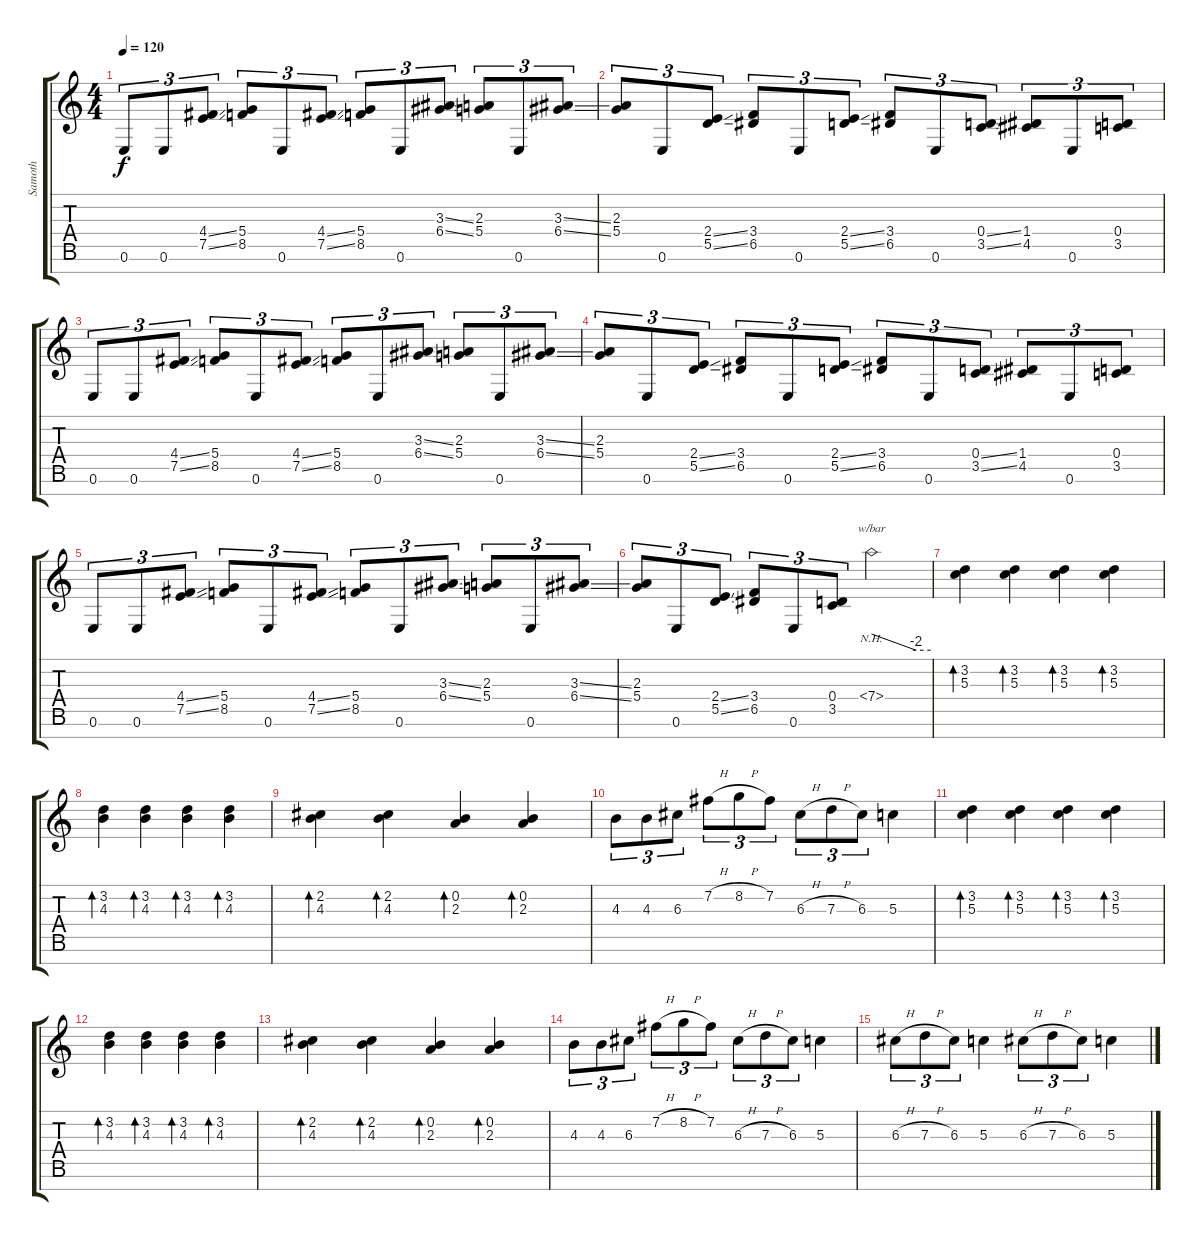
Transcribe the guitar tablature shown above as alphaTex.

\track ("Samoth" "Samoth") {instrument distortionguitar}
\staff {score tabs}
\tuning (E4 B3 G3 D3 A2 E2 B1) {hide}
\ts (4 4)
\tempo 120
\clef g2
\ks c
0.6.8{tu (3 2) dy f} 0.6.8{tu (3 2)} (4.4{ss} 7.5{ss}).8{tu (3 2)} (5.4 8.5).8{tu (3 2)} 0.6.8{tu (3 2)} (4.4{ss} 7.5{ss}).8{tu (3 2)} (5.4 8.5).8{tu (3 2)} 0.6.8{tu (3 2)} (3.3{ss} 6.4{ss}).8{tu (3 2)} (2.3 5.4).8{tu (3 2)} 0.6.8{tu (3 2)} (3.3{ss} 6.4{ss}).8{tu (3 2)} |
(2.3 5.4).8{tu (3 2)} 0.6.8{tu (3 2)} (2.4{ss} 5.5{ss}).8{tu (3 2)} (3.4 6.5).8{tu (3 2)} 0.6.8{tu (3 2)} (2.4{ss} 5.5{ss}).8{tu (3 2)} (3.4 6.5).8{tu (3 2)} 0.6.8{tu (3 2)} (0.4{ss} 3.5{ss}).8{tu (3 2)} (1.4 4.5).8{tu (3 2)} 0.6.8{tu (3 2)} (0.4 3.5).8{tu (3 2)} |
0.6.8{tu (3 2)} 0.6.8{tu (3 2)} (4.4{ss} 7.5{ss}).8{tu (3 2)} (5.4 8.5).8{tu (3 2)} 0.6.8{tu (3 2)} (4.4{ss} 7.5{ss}).8{tu (3 2)} (5.4 8.5).8{tu (3 2)} 0.6.8{tu (3 2)} (3.3{ss} 6.4{ss}).8{tu (3 2)} (2.3 5.4).8{tu (3 2)} 0.6.8{tu (3 2)} (3.3{ss} 6.4{ss}).8{tu (3 2)} |
(2.3 5.4).8{tu (3 2)} 0.6.8{tu (3 2)} (2.4{ss} 5.5{ss}).8{tu (3 2)} (3.4 6.5).8{tu (3 2)} 0.6.8{tu (3 2)} (2.4{ss} 5.5{ss}).8{tu (3 2)} (3.4 6.5).8{tu (3 2)} 0.6.8{tu (3 2)} (0.4{ss} 3.5{ss}).8{tu (3 2)} (1.4 4.5).8{tu (3 2)} 0.6.8{tu (3 2)} (0.4 3.5).8{tu (3 2)} |
0.6.8{tu (3 2)} 0.6.8{tu (3 2)} (4.4{ss} 7.5{ss}).8{tu (3 2)} (5.4 8.5).8{tu (3 2)} 0.6.8{tu (3 2)} (4.4{ss} 7.5{ss}).8{tu (3 2)} (5.4 8.5).8{tu (3 2)} 0.6.8{tu (3 2)} (3.3{ss} 6.4{ss}).8{tu (3 2)} (2.3 5.4).8{tu (3 2)} 0.6.8{tu (3 2)} (3.3{ss} 6.4{ss}).8{tu (3 2)} |
(2.3 5.4).8{tu (3 2)} 0.6.8{tu (3 2)} (2.4{ss} 5.5{ss}).8{tu (3 2)} (3.4 6.5).8{tu (3 2)} 0.6.8{tu (3 2)} (0.4 3.5).8{tu (3 2)} 7.4{nh}.2{tbe (custom default 0 0 45 -8 60 -8)} |
(3.2 5.3).4{bd 480} (3.2 5.3).4{bd 480} (3.2 5.3).4{bd 480} (3.2 5.3).4{bd 480} |
(3.2 4.3).4{bd 480} (3.2 4.3).4{bd 480} (3.2 4.3).4{bd 480} (3.2 4.3).4{bd 480} |
(2.2 4.3).4{bd 480} (2.2 4.3).4{bd 480} (0.2 2.3).4{bd 480} (0.2 2.3).4{bd 480} |
4.3.8{tu (3 2)} 4.3.8{tu (3 2)} 6.3.8{tu (3 2)} 7.2{h}.8{tu (3 2)} 8.2{h}.8{tu (3 2)} 7.2.8{tu (3 2)} 6.3{h}.8{tu (3 2)} 7.3{h}.8{tu (3 2)} 6.3.8{tu (3 2)} 5.3.4 |
(3.2 5.3).4{bd 480} (3.2 5.3).4{bd 480} (3.2 5.3).4{bd 480} (3.2 5.3).4{bd 480} |
(3.2 4.3).4{bd 480} (3.2 4.3).4{bd 480} (3.2 4.3).4{bd 480} (3.2 4.3).4{bd 480} |
(2.2 4.3).4{bd 480} (2.2 4.3).4{bd 480} (0.2 2.3).4{bd 480} (0.2 2.3).4{bd 480} |
4.3.8{tu (3 2)} 4.3.8{tu (3 2)} 6.3.8{tu (3 2)} 7.2{h}.8{tu (3 2)} 8.2{h}.8{tu (3 2)} 7.2.8{tu (3 2)} 6.3{h}.8{tu (3 2)} 7.3{h}.8{tu (3 2)} 6.3.8{tu (3 2)} 5.3.4 |
6.3{h}.8{tu (3 2)} 7.3{h}.8{tu (3 2)} 6.3.8{tu (3 2)} 5.3.4 6.3{h}.8{tu (3 2)} 7.3{h}.8{tu (3 2)} 6.3.8{tu (3 2)} 5.3.4
